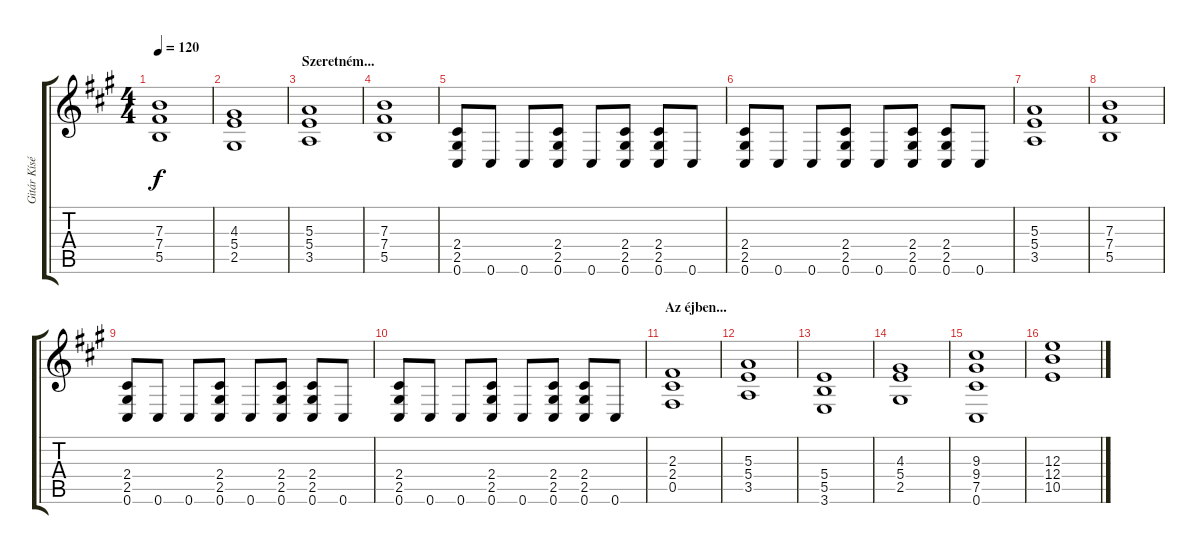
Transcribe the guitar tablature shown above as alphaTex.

\track ("Gitár Kíséret 1" "Gitár Kísé") {instrument distortionguitar}
\staff {score tabs}
\tuning (Db4 Ab3 E3 B2 Gb2 Db2) {hide}
\ts (4 4)
\tempo 120
\clef g2
\ks a
(7.3 7.4 5.5).1{dy f} |
(4.3 5.4 2.5).1 |
\section ("" "Szeretném...")
(5.3 5.4 3.5).1 |
(7.3 7.4 5.5).1 |
(2.4 2.5 0.6).8 0.6.8 0.6.8 (2.4 2.5 0.6).8 0.6.8 (2.4 2.5 0.6).8 (2.4 2.5 0.6).8 0.6.8 |
(2.4 2.5 0.6).8 0.6.8 0.6.8 (2.4 2.5 0.6).8 0.6.8 (2.4 2.5 0.6).8 (2.4 2.5 0.6).8 0.6.8 |
(5.3 5.4 3.5).1 |
(7.3 7.4 5.5).1 |
(2.4 2.5 0.6).8 0.6.8 0.6.8 (2.4 2.5 0.6).8 0.6.8 (2.4 2.5 0.6).8 (2.4 2.5 0.6).8 0.6.8 |
(2.4 2.5 0.6).8 0.6.8 0.6.8 (2.4 2.5 0.6).8 0.6.8 (2.4 2.5 0.6).8 (2.4 2.5 0.6).8 0.6.8 |
\section ("" "Az éjben...")
(2.3 2.4 0.5).1 |
(5.3 5.4 3.5).1 |
(5.4 5.5 3.6).1 |
(4.3 5.4 2.5).1 |
(9.3 9.4 7.5 0.6).1 |
(12.3 12.4 10.5).1
